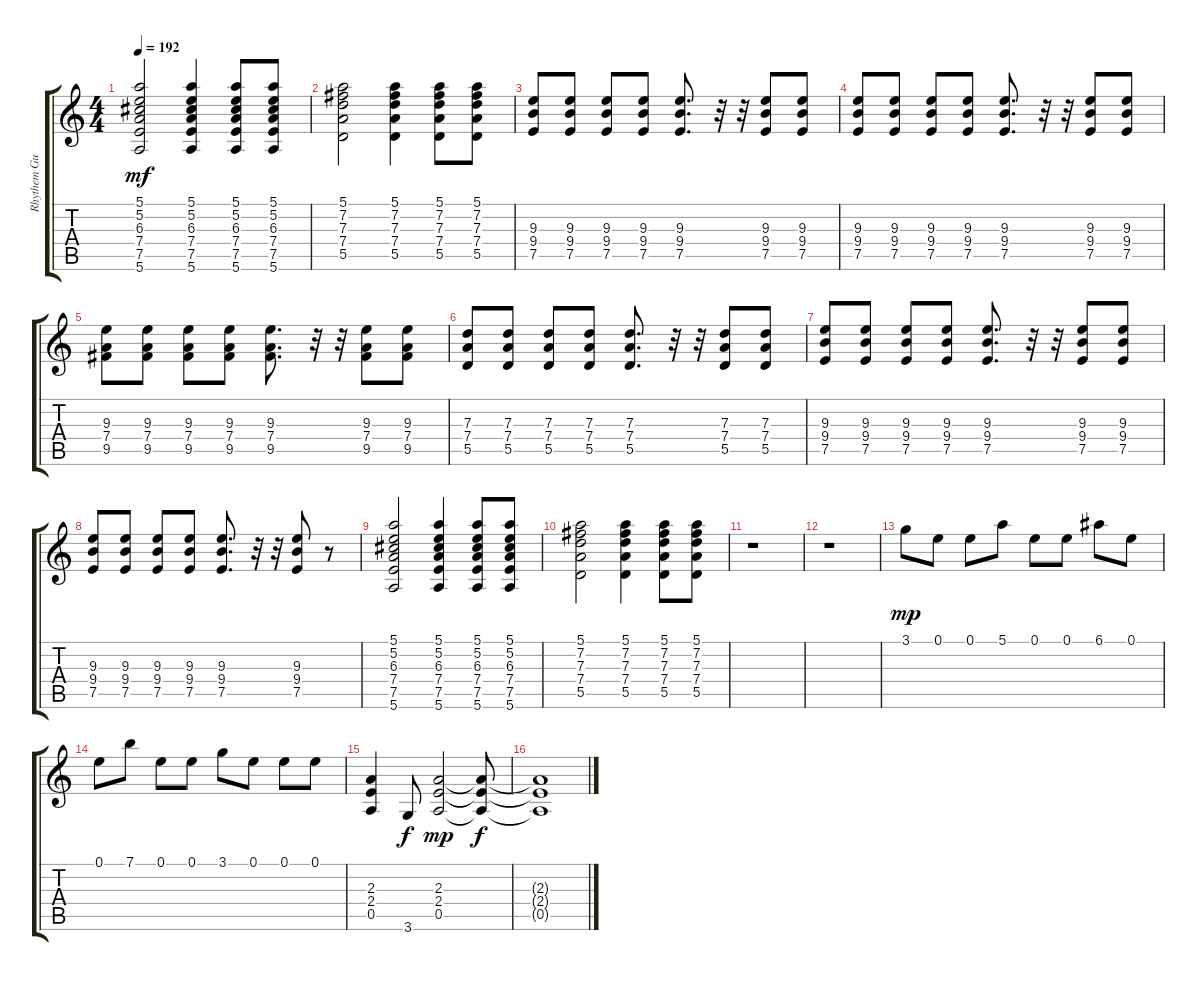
\track ("Rhythem Guitar 2" "Rhythem Gu") {instrument distortionguitar}
\staff {score tabs}
\tuning (E4 B3 G3 D3 A2 E2) {hide}
\ts (4 4)
\tempo 192
\clef g2
\ks c
(5.1 5.2 6.3 7.4 7.5 5.6).2{dy mf} (5.1 5.2 6.3 7.4 7.5 5.6).4 (5.1 5.2 6.3 7.4 7.5 5.6).8 (5.1 5.2 6.3 7.4 7.5 5.6).8 |
(5.1 7.2 7.3 7.4 5.5).2 (5.1 7.2 7.3 7.4 5.5).4 (5.1 7.2 7.3 7.4 5.5).8 (5.1 7.2 7.3 7.4 5.5).8 |
(9.3 9.4 7.5).8 (9.3 9.4 7.5).8 (9.3 9.4 7.5).8 (9.3 9.4 7.5).8 (9.3 9.4 7.5).8{d} r.32 r.32 (9.3 9.4 7.5).8 (9.3 9.4 7.5).8 |
(9.3 9.4 7.5).8 (9.3 9.4 7.5).8 (9.3 9.4 7.5).8 (9.3 9.4 7.5).8 (9.3 9.4 7.5).8{d} r.32 r.32 (9.3 9.4 7.5).8 (9.3 9.4 7.5).8 |
(9.3 7.4 9.5).8 (9.3 7.4 9.5).8 (9.3 7.4 9.5).8 (9.3 7.4 9.5).8 (9.3 7.4 9.5).8{d} r.32 r.32 (9.3 7.4 9.5).8 (9.3 7.4 9.5).8 |
(7.3 7.4 5.5).8 (7.3 7.4 5.5).8 (7.3 7.4 5.5).8 (7.3 7.4 5.5).8 (7.3 7.4 5.5).8{d} r.32 r.32 (7.3 7.4 5.5).8 (7.3 7.4 5.5).8 |
(9.3 9.4 7.5).8 (9.3 9.4 7.5).8 (9.3 9.4 7.5).8 (9.3 9.4 7.5).8 (9.3 9.4 7.5).8{d} r.32 r.32 (9.3 9.4 7.5).8 (9.3 9.4 7.5).8 |
(9.3 9.4 7.5).8 (9.3 9.4 7.5).8 (9.3 9.4 7.5).8 (9.3 9.4 7.5).8 (9.3 9.4 7.5).8{d} r.32 r.32 (9.3 9.4 7.5).8 r.8 |
(5.1 5.2 6.3 7.4 7.5 5.6).2 (5.1 5.2 6.3 7.4 7.5 5.6).4 (5.1 5.2 6.3 7.4 7.5 5.6).8 (5.1 5.2 6.3 7.4 7.5 5.6).8 |
(5.1 7.2 7.3 7.4 5.5).2 (5.1 7.2 7.3 7.4 5.5).4 (5.1 7.2 7.3 7.4 5.5).8 (5.1 7.2 7.3 7.4 5.5).8 |
r.1 |
r.1 |
3.1.8{dy mp} 0.1.8 0.1.8 5.1.8 0.1.8 0.1.8 6.1.8 0.1.8 |
0.1.8 7.1.8 0.1.8 0.1.8 3.1.8 0.1.8 0.1.8 0.1.8 |
(2.3 2.4 0.5).4 3.6.8{dy f} (2.3 2.4 0.5).2{dy mp} (2.3{t} 2.4{t} 0.5{t}).8{dy f} |
(2.3{t} 2.4{t} 0.5{t}).1
